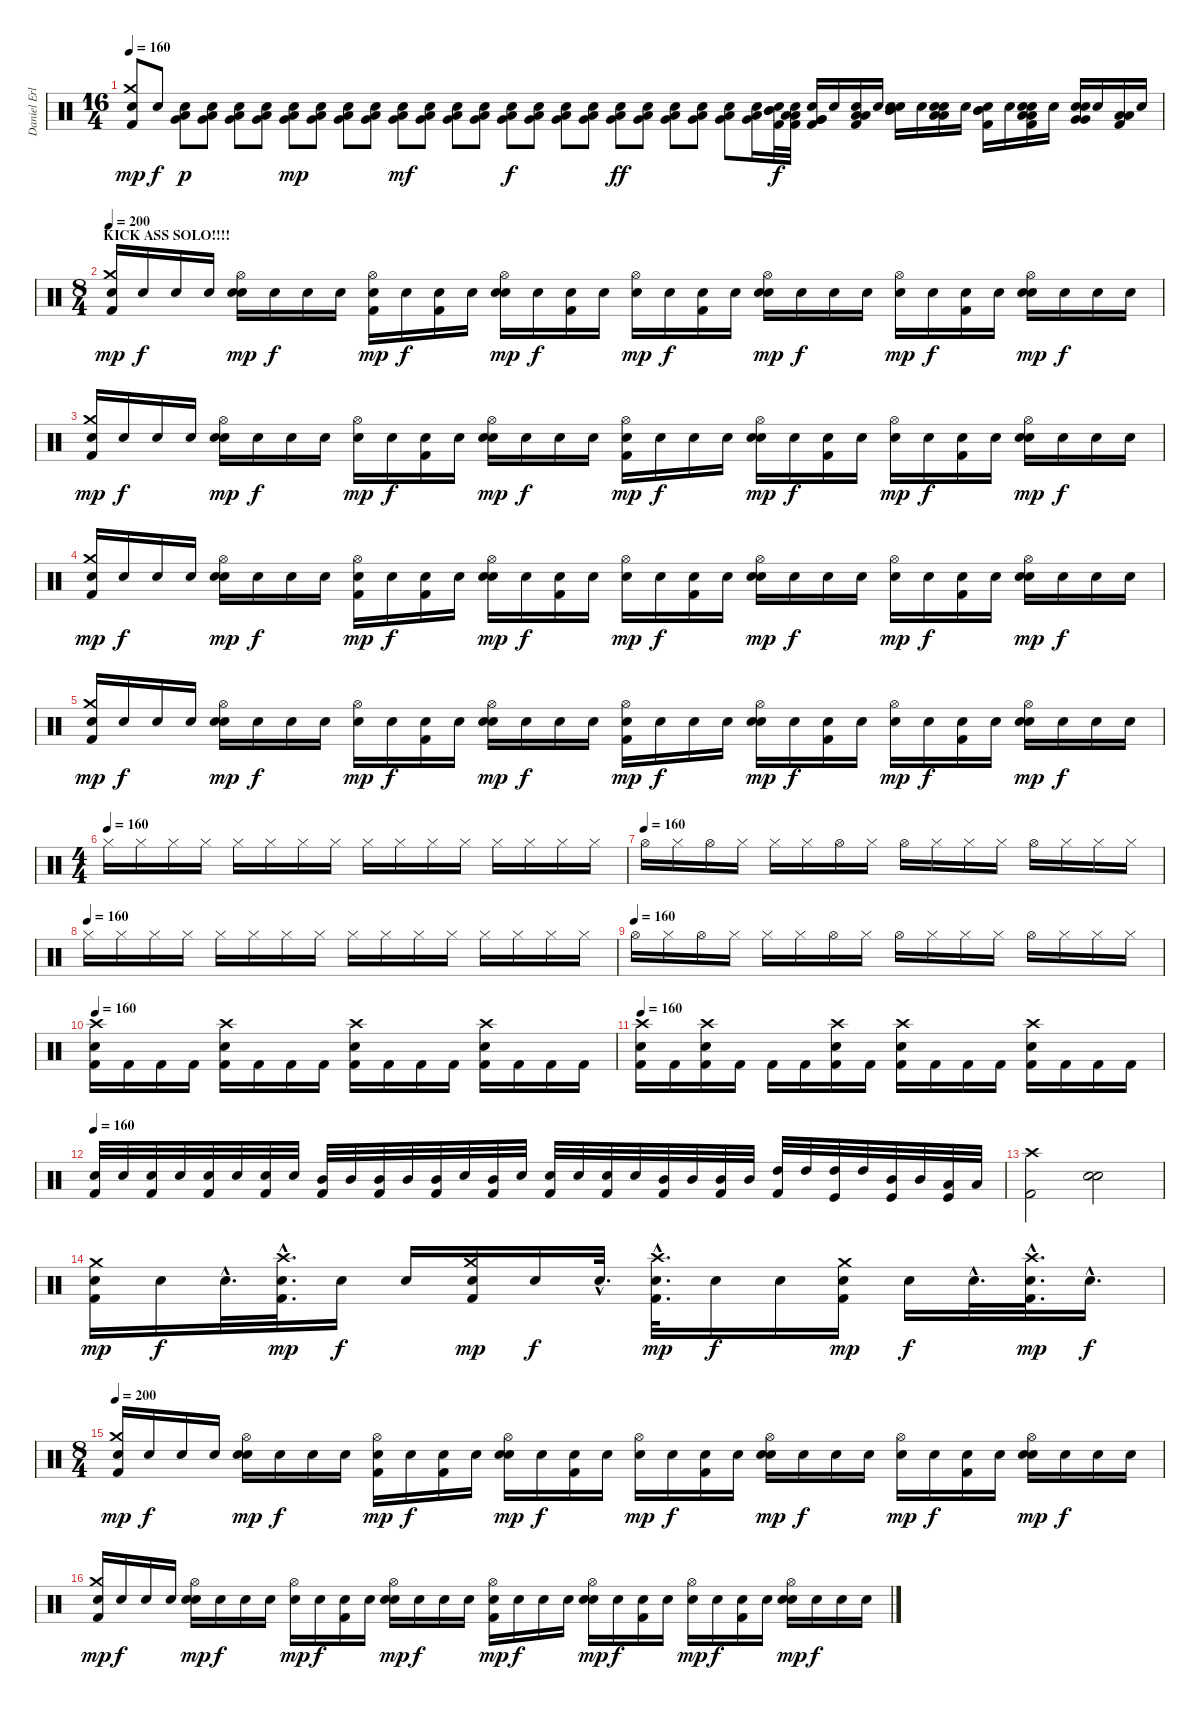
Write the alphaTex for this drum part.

\track ("Daniel Erlandson" "Daniel Erl") {instrument percussion}
\staff {score}
\articulation defaults
\ts (16 4)
\tempo 160
\clef neutral
\ks c
("Snare (hit)"{x} "Crash medium (hit)" "Kick (hit) 2").8{dy mp} "Snare (hit)"{x}.8{dy f} ("Snare (hit)"{x} "Very Low Tom (hit)" "Low Tom (hit)").8{dy p} ("Snare (hit)"{x} "Very Low Tom (hit)" "Low Tom (hit)").8 ("Snare (hit)"{x} "Very Low Tom (hit)" "Low Tom (hit)").8 ("Snare (hit)"{x} "Very Low Tom (hit)" "Low Tom (hit)").8 ("Snare (hit)"{x} "Very Low Tom (hit)" "Low Tom (hit)").8{dy mp} ("Snare (hit)"{x} "Very Low Tom (hit)" "Low Tom (hit)").8 ("Snare (hit)"{x} "Very Low Tom (hit)" "Low Tom (hit)").8 ("Snare (hit)"{x} "Very Low Tom (hit)" "Low Tom (hit)").8 ("Snare (hit)"{x} "Very Low Tom (hit)" "Low Tom (hit)").8{dy mf} ("Snare (hit)"{x} "Very Low Tom (hit)" "Low Tom (hit)").8 ("Snare (hit)"{x} "Very Low Tom (hit)" "Low Tom (hit)").8 ("Snare (hit)"{x} "Very Low Tom (hit)" "Low Tom (hit)").8 ("Snare (hit)"{x} "Very Low Tom (hit)" "Low Tom (hit)").8{dy f} ("Snare (hit)"{x} "Very Low Tom (hit)" "Low Tom (hit)").8 ("Snare (hit)"{x} "Very Low Tom (hit)" "Low Tom (hit)").8 ("Snare (hit)"{x} "Very Low Tom (hit)" "Low Tom (hit)").8 ("Snare (hit)"{x} "Very Low Tom (hit)" "Low Tom (hit)").8{dy ff} ("Snare (hit)"{x} "Very Low Tom (hit)" "Low Tom (hit)").8 ("Snare (hit)"{x} "Very Low Tom (hit)" "Low Tom (hit)").8 ("Snare (hit)"{x} "Very Low Tom (hit)" "Low Tom (hit)").8 ("Snare (hit)"{x} "Very Low Tom (hit)" "Low Tom (hit)").8 ("Snare (hit)"{x} "Very Low Tom (hit)" "Low Tom (hit)").16 ("Snare (hit)"{x} "Mid Tom (hit)" "Mid Tom (hit)" "Kick (hit) 2").32{dy f} ("Snare (hit)"{x} "Low Tom (hit)" "Low Tom (hit)" "Kick (hit) 2").32 ("Snare (hit)"{x} "Very Low Tom (hit)" "Very Low Tom (hit)" "Kick (hit) 2").16 "Snare (hit)"{x}.16 ("Snare (hit)"{x} "Low Floor Tom (hit)" "Low Floor Tom (hit)" "Kick (hit) 2").16 "Snare (hit)"{x}.16 ("Snare (hit)"{x} "Mid Tom (hit)" "Mid Tom (hit)" "Electric Snare (hit)").16 "Snare (hit)"{x}.16 ("Snare (hit)"{x} "Low Tom (hit)" "Low Tom (hit)" "Electric Snare (hit)").16 "Snare (hit)"{x}.16 ("Snare (hit)"{x} "Mid Tom (hit)" "Mid Tom (hit)" "Kick (hit) 2").16 "Snare (hit)"{x}.16 ("Snare (hit)"{x} "Low Tom (hit)" "Low Tom (hit)" "Electric Snare (hit)" "Kick (hit) 2").16 "Snare (hit)"{x}.16 ("Snare (hit)"{x} "Very Low Tom (hit)" "Very Low Tom (hit)" "Electric Snare (hit)").16 "Snare (hit)"{x}.16 ("Low Floor Tom (hit)" "Low Floor Tom (hit)" "Kick (hit) 2").16 "Snare (hit)"{x}.16 |
\ts (8 4)
\section ("" "KICK ASS SOLO!!!!")
\tempo 200
("Snare (hit)"{x} "Crash medium (hit)" "Kick (hit) 2").16{dy mp} "Snare (hit)"{x}.16{dy f} "Snare (hit)"{x}.16 "Snare (hit)"{x}.16 ("Snare (hit)"{x} "Hi-Hat (open)" "Electric Snare (hit)").16{dy mp} "Snare (hit)"{x}.16{dy f} "Snare (hit)"{x}.16 "Snare (hit)"{x}.16 ("Snare (hit)"{x} "Hi-Hat (open)" "Kick (hit) 2").16{dy mp} "Snare (hit)"{x}.16{dy f} ("Snare (hit)"{x} "Kick (hit) 2").16 "Snare (hit)"{x}.16 ("Snare (hit)"{x} "Hi-Hat (open)" "Electric Snare (hit)").16{dy mp} "Snare (hit)"{x}.16{dy f} ("Snare (hit)"{x} "Kick (hit) 2").16 "Snare (hit)"{x}.16 ("Snare (hit)"{x} "Hi-Hat (open)").16{dy mp} "Snare (hit)"{x}.16{dy f} ("Snare (hit)"{x} "Kick (hit) 2").16 "Snare (hit)"{x}.16 ("Snare (hit)"{x} "Hi-Hat (open)" "Electric Snare (hit)").16{dy mp} "Snare (hit)"{x}.16{dy f} "Snare (hit)"{x}.16 "Snare (hit)"{x}.16 ("Snare (hit)"{x} "Hi-Hat (open)").16{dy mp} "Snare (hit)"{x}.16{dy f} ("Snare (hit)"{x} "Kick (hit) 2").16 "Snare (hit)"{x}.16 ("Snare (hit)"{x} "Hi-Hat (open)" "Electric Snare (hit)").16{dy mp} "Snare (hit)"{x}.16{dy f} "Snare (hit)"{x}.16 "Snare (hit)"{x}.16 |
("Snare (hit)"{x} "Crash medium (hit)" "Kick (hit) 2").16{dy mp} "Snare (hit)"{x}.16{dy f} "Snare (hit)"{x}.16 "Snare (hit)"{x}.16 ("Snare (hit)"{x} "Hi-Hat (open)" "Electric Snare (hit)").16{dy mp} "Snare (hit)"{x}.16{dy f} "Snare (hit)"{x}.16 "Snare (hit)"{x}.16 ("Snare (hit)"{x} "Hi-Hat (open)").16{dy mp} "Snare (hit)"{x}.16{dy f} ("Snare (hit)"{x} "Kick (hit) 2").16 "Snare (hit)"{x}.16 ("Snare (hit)"{x} "Hi-Hat (open)" "Electric Snare (hit)").16{dy mp} "Snare (hit)"{x}.16{dy f} "Snare (hit)"{x}.16 "Snare (hit)"{x}.16 ("Snare (hit)"{x} "Hi-Hat (open)" "Kick (hit) 2").16{dy mp} "Snare (hit)"{x}.16{dy f} "Snare (hit)"{x}.16 "Snare (hit)"{x}.16 ("Snare (hit)"{x} "Hi-Hat (open)" "Electric Snare (hit)").16{dy mp} "Snare (hit)"{x}.16{dy f} ("Snare (hit)"{x} "Kick (hit) 2").16 "Snare (hit)"{x}.16 ("Snare (hit)"{x} "Hi-Hat (open)").16{dy mp} "Snare (hit)"{x}.16{dy f} ("Snare (hit)"{x} "Kick (hit) 2").16 "Snare (hit)"{x}.16 ("Snare (hit)"{x} "Hi-Hat (open)" "Electric Snare (hit)").16{dy mp} "Snare (hit)"{x}.16{dy f} "Snare (hit)"{x}.16 "Snare (hit)"{x}.16 |
("Snare (hit)"{x} "Crash medium (hit)" "Kick (hit) 2").16{dy mp} "Snare (hit)"{x}.16{dy f} "Snare (hit)"{x}.16 "Snare (hit)"{x}.16 ("Snare (hit)"{x} "Hi-Hat (open)" "Electric Snare (hit)").16{dy mp} "Snare (hit)"{x}.16{dy f} "Snare (hit)"{x}.16 "Snare (hit)"{x}.16 ("Snare (hit)"{x} "Hi-Hat (open)" "Kick (hit) 2").16{dy mp} "Snare (hit)"{x}.16{dy f} ("Snare (hit)"{x} "Kick (hit) 2").16 "Snare (hit)"{x}.16 ("Snare (hit)"{x} "Hi-Hat (open)" "Electric Snare (hit)").16{dy mp} "Snare (hit)"{x}.16{dy f} ("Snare (hit)"{x} "Kick (hit) 2").16 "Snare (hit)"{x}.16 ("Snare (hit)"{x} "Hi-Hat (open)").16{dy mp} "Snare (hit)"{x}.16{dy f} ("Snare (hit)"{x} "Kick (hit) 2").16 "Snare (hit)"{x}.16 ("Snare (hit)"{x} "Hi-Hat (open)" "Electric Snare (hit)").16{dy mp} "Snare (hit)"{x}.16{dy f} "Snare (hit)"{x}.16 "Snare (hit)"{x}.16 ("Snare (hit)"{x} "Hi-Hat (open)").16{dy mp} "Snare (hit)"{x}.16{dy f} ("Snare (hit)"{x} "Kick (hit) 2").16 "Snare (hit)"{x}.16 ("Snare (hit)"{x} "Hi-Hat (open)" "Electric Snare (hit)").16{dy mp} "Snare (hit)"{x}.16{dy f} "Snare (hit)"{x}.16 "Snare (hit)"{x}.16 |
("Snare (hit)"{x} "Crash medium (hit)" "Kick (hit) 2").16{dy mp} "Snare (hit)"{x}.16{dy f} "Snare (hit)"{x}.16 "Snare (hit)"{x}.16 ("Snare (hit)"{x} "Hi-Hat (open)" "Electric Snare (hit)").16{dy mp} "Snare (hit)"{x}.16{dy f} "Snare (hit)"{x}.16 "Snare (hit)"{x}.16 ("Snare (hit)"{x} "Hi-Hat (open)").16{dy mp} "Snare (hit)"{x}.16{dy f} ("Snare (hit)"{x} "Kick (hit) 2").16 "Snare (hit)"{x}.16 ("Snare (hit)"{x} "Hi-Hat (open)" "Electric Snare (hit)").16{dy mp} "Snare (hit)"{x}.16{dy f} "Snare (hit)"{x}.16 "Snare (hit)"{x}.16 ("Snare (hit)"{x} "Hi-Hat (open)" "Kick (hit) 2").16{dy mp} "Snare (hit)"{x}.16{dy f} "Snare (hit)"{x}.16 "Snare (hit)"{x}.16 ("Snare (hit)"{x} "Hi-Hat (open)" "Electric Snare (hit)").16{dy mp} "Snare (hit)"{x}.16{dy f} ("Snare (hit)"{x} "Kick (hit) 2").16 "Snare (hit)"{x}.16 ("Snare (hit)"{x} "Hi-Hat (open)").16{dy mp} "Snare (hit)"{x}.16{dy f} ("Snare (hit)"{x} "Kick (hit) 2").16 "Snare (hit)"{x}.16 ("Snare (hit)"{x} "Hi-Hat (open)" "Electric Snare (hit)").16{dy mp} "Snare (hit)"{x}.16{dy f} "Snare (hit)"{x}.16 "Snare (hit)"{x}.16 |
\ts (4 4)
\tempo (160)
"Hi-Hat (closed)".16 "Hi-Hat (closed)".16 "Hi-Hat (closed)".16 "Hi-Hat (closed)".16 "Hi-Hat (closed)".16 "Hi-Hat (closed)".16 "Hi-Hat (closed)".16 "Hi-Hat (closed)".16 "Hi-Hat (closed)".16 "Hi-Hat (closed)".16 "Hi-Hat (closed)".16 "Hi-Hat (closed)".16 "Hi-Hat (closed)".16 "Hi-Hat (closed)".16 "Hi-Hat (closed)".16 "Hi-Hat (closed)".16 |
\tempo (160)
"Hi-Hat (open)".16 "Hi-Hat (closed)".16 "Hi-Hat (open)".16 "Hi-Hat (closed)".16 "Hi-Hat (closed)".16 "Hi-Hat (closed)".16 "Hi-Hat (open)".16 "Hi-Hat (closed)".16 "Hi-Hat (open)".16 "Hi-Hat (closed)".16 "Hi-Hat (closed)".16 "Hi-Hat (closed)".16 "Hi-Hat (open)".16 "Hi-Hat (closed)".16 "Hi-Hat (closed)".16 "Hi-Hat (closed)".16 |
\tempo (160)
"Hi-Hat (closed)".16 "Hi-Hat (closed)".16 "Hi-Hat (closed)".16 "Hi-Hat (closed)".16 "Hi-Hat (closed)".16 "Hi-Hat (closed)".16 "Hi-Hat (closed)".16 "Hi-Hat (closed)".16 "Hi-Hat (closed)".16 "Hi-Hat (closed)".16 "Hi-Hat (closed)".16 "Hi-Hat (closed)".16 "Hi-Hat (closed)".16 "Hi-Hat (closed)".16 "Hi-Hat (closed)".16 "Hi-Hat (closed)".16 |
\tempo (160)
"Hi-Hat (open)".16 "Hi-Hat (closed)".16 "Hi-Hat (open)".16 "Hi-Hat (closed)".16 "Hi-Hat (closed)".16 "Hi-Hat (closed)".16 "Hi-Hat (open)".16 "Hi-Hat (closed)".16 "Hi-Hat (open)".16 "Hi-Hat (closed)".16 "Hi-Hat (closed)".16 "Hi-Hat (closed)".16 "Hi-Hat (open)".16 "Hi-Hat (closed)".16 "Hi-Hat (closed)".16 "Hi-Hat (closed)".16 |
\tempo 160
("Crash high (hit)" "Snare (hit) 2" "Kick (hit) 2").16 "Kick (hit) 2".16 "Kick (hit) 2".16 "Kick (hit) 2".16 ("Crash high (hit)" "Snare (hit) 2" "Kick (hit) 2").16 "Kick (hit) 2".16 "Kick (hit) 2".16 "Kick (hit) 2".16 ("Crash high (hit)" "Snare (hit) 2" "Kick (hit) 2").16 "Kick (hit) 2".16 "Kick (hit) 2".16 "Kick (hit) 2".16 ("Crash high (hit)" "Snare (hit) 2" "Kick (hit) 2").16 "Kick (hit) 2".16 "Kick (hit) 2".16 "Kick (hit) 2".16 |
\tempo 160
("Crash high (hit)" "Snare (hit) 2" "Kick (hit) 2").16 "Kick (hit) 2".16 ("Crash high (hit)" "Snare (hit) 2" "Kick (hit) 2").16 "Kick (hit) 2".16 "Kick (hit) 2".16 "Kick (hit) 2".16 ("Crash high (hit)" "Snare (hit) 2" "Kick (hit) 2").16 "Kick (hit) 2".16 ("Crash high (hit)" "Snare (hit) 2" "Kick (hit) 2").16 "Kick (hit) 2".16 "Kick (hit) 2".16 "Kick (hit) 2".16 ("Crash high (hit)" "Snare (hit) 2" "Kick (hit) 2").16 "Kick (hit) 2".16 "Kick (hit) 2".16 "Kick (hit) 2".16 |
\tempo 160
("Snare (hit) 2" "Kick (hit) 2").32 "Snare (hit) 2".32 ("Snare (hit) 2" "Kick (hit) 2").32 "Snare (hit) 2".32 ("Snare (hit) 2" "Kick (hit) 2").32 "Snare (hit) 2".32 ("Snare (hit) 2" "Kick (hit) 2").32 "Snare (hit) 2".32 ("Mid Tom (hit)" "Kick (hit) 2").32 "Mid Tom (hit)".32 ("Mid Tom (hit)" "Kick (hit) 2").32 "Mid Tom (hit)".32 ("Mid Tom (hit)" "Kick (hit) 2").32 "Snare (hit) 2".32 ("Mid Tom (hit)" "Kick (hit) 2").32 "Snare (hit) 2".32 ("Snare (hit) 2" "Kick (hit) 2").32 "Snare (hit) 2".32 ("Snare (hit) 2" "Kick (hit) 2").32 "Snare (hit) 2".32 ("Mid Tom (hit)" "Kick (hit) 2").32 "Mid Tom (hit)".32 ("Mid Tom (hit)" "Kick (hit) 2").32 "Mid Tom (hit)".32 ("High Tom (hit)" "Kick (hit) 2").32 "High Tom (hit)".32 ("High Tom (hit)" "Kick (hit)").32 "High Tom (hit)".32 ("Mid Tom (hit)" "Kick (hit)").32 "Mid Tom (hit)".32 ("Low Tom (hit)" "Kick (hit)").32 "Low Tom (hit)".32 |
("Crash high (hit)" "Kick (hit) 2").2 ("Snare (hit) 2" "Snare (hit) 2").2 |
("Snare (hit)"{x} "Crash medium (hit)" "Kick (hit) 2").16{dy mp} "Snare (hit)"{x}.16{dy f} "Snare (hit)"{hac x}.32{d} ("Snare (hit)"{hac x} "Crash high (hit)"{hac} "Kick (hit) 2"{hac}).32{d dy mp} "Snare (hit)"{x}.16{dy f} "Snare (hit)"{x}.16 ("Snare (hit)"{x} "Crash medium (hit)" "Kick (hit) 2").16{dy mp} "Snare (hit)"{x}.16{dy f} "Snare (hit)"{hac x}.32{d} ("Snare (hit)"{hac x} "Crash high (hit)"{hac} "Kick (hit) 2"{hac}).32{d dy mp} "Snare (hit)"{x}.16{dy f} "Snare (hit)"{x}.16 ("Snare (hit)"{x} "Crash medium (hit)" "Kick (hit) 2").16{dy mp} "Snare (hit)"{x}.16{dy f} "Snare (hit)"{hac x}.32{d} ("Snare (hit)"{hac x} "Crash high (hit)"{hac} "Kick (hit) 2"{hac}).32{d dy mp} "Snare (hit)"{hac x}.16{d dy f} |
\ts (8 4)
\tempo 200
("Snare (hit)"{x} "Crash medium (hit)" "Kick (hit) 2").16{dy mp} "Snare (hit)"{x}.16{dy f} "Snare (hit)"{x}.16 "Snare (hit)"{x}.16 ("Snare (hit)"{x} "Hi-Hat (open)" "Electric Snare (hit)").16{dy mp} "Snare (hit)"{x}.16{dy f} "Snare (hit)"{x}.16 "Snare (hit)"{x}.16 ("Snare (hit)"{x} "Hi-Hat (open)" "Kick (hit) 2").16{dy mp} "Snare (hit)"{x}.16{dy f} ("Snare (hit)"{x} "Kick (hit) 2").16 "Snare (hit)"{x}.16 ("Snare (hit)"{x} "Hi-Hat (open)" "Electric Snare (hit)").16{dy mp} "Snare (hit)"{x}.16{dy f} ("Snare (hit)"{x} "Kick (hit) 2").16 "Snare (hit)"{x}.16 ("Snare (hit)"{x} "Hi-Hat (open)").16{dy mp} "Snare (hit)"{x}.16{dy f} ("Snare (hit)"{x} "Kick (hit) 2").16 "Snare (hit)"{x}.16 ("Snare (hit)"{x} "Hi-Hat (open)" "Electric Snare (hit)").16{dy mp} "Snare (hit)"{x}.16{dy f} "Snare (hit)"{x}.16 "Snare (hit)"{x}.16 ("Snare (hit)"{x} "Hi-Hat (open)").16{dy mp} "Snare (hit)"{x}.16{dy f} ("Snare (hit)"{x} "Kick (hit) 2").16 "Snare (hit)"{x}.16 ("Snare (hit)"{x} "Hi-Hat (open)" "Electric Snare (hit)").16{dy mp} "Snare (hit)"{x}.16{dy f} "Snare (hit)"{x}.16 "Snare (hit)"{x}.16 |
("Snare (hit)"{x} "Crash medium (hit)" "Kick (hit) 2").16{dy mp} "Snare (hit)"{x}.16{dy f} "Snare (hit)"{x}.16 "Snare (hit)"{x}.16 ("Snare (hit)"{x} "Hi-Hat (open)" "Electric Snare (hit)").16{dy mp} "Snare (hit)"{x}.16{dy f} "Snare (hit)"{x}.16 "Snare (hit)"{x}.16 ("Snare (hit)"{x} "Hi-Hat (open)").16{dy mp} "Snare (hit)"{x}.16{dy f} ("Snare (hit)"{x} "Kick (hit) 2").16 "Snare (hit)"{x}.16 ("Snare (hit)"{x} "Hi-Hat (open)" "Electric Snare (hit)").16{dy mp} "Snare (hit)"{x}.16{dy f} "Snare (hit)"{x}.16 "Snare (hit)"{x}.16 ("Snare (hit)"{x} "Hi-Hat (open)" "Kick (hit) 2").16{dy mp} "Snare (hit)"{x}.16{dy f} "Snare (hit)"{x}.16 "Snare (hit)"{x}.16 ("Snare (hit)"{x} "Hi-Hat (open)" "Electric Snare (hit)").16{dy mp} "Snare (hit)"{x}.16{dy f} ("Snare (hit)"{x} "Kick (hit) 2").16 "Snare (hit)"{x}.16 ("Snare (hit)"{x} "Hi-Hat (open)").16{dy mp} "Snare (hit)"{x}.16{dy f} ("Snare (hit)"{x} "Kick (hit) 2").16 "Snare (hit)"{x}.16 ("Snare (hit)"{x} "Hi-Hat (open)" "Electric Snare (hit)").16{dy mp} "Snare (hit)"{x}.16{dy f} "Snare (hit)"{x}.16 "Snare (hit)"{x}.16
